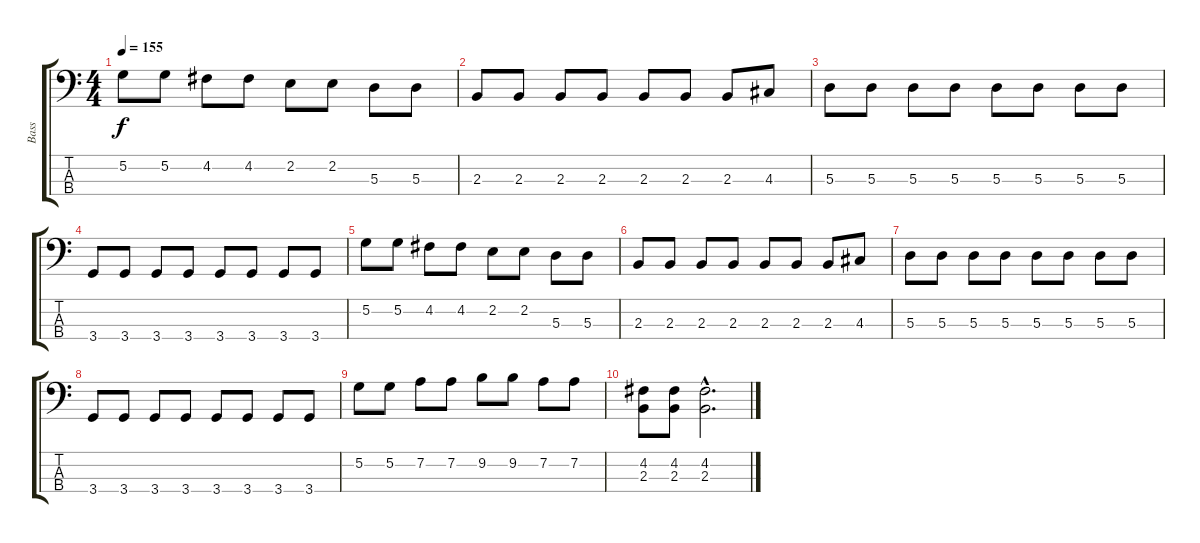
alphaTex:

\track ("Bass" "Bass") {instrument electricbasspick}
\staff {score tabs}
\tuning (G2 D2 A1 E1) {hide}
\ts (4 4)
\tempo 155
\clef f4
\ks c
5.2.8{dy f} 5.2.8 4.2.8 4.2.8 2.2.8 2.2.8 5.3.8 5.3.8 |
2.3.8 2.3.8 2.3.8 2.3.8 2.3.8 2.3.8 2.3.8 4.3.8 |
5.3.8 5.3.8 5.3.8 5.3.8 5.3.8 5.3.8 5.3.8 5.3.8 |
3.4.8 3.4.8 3.4.8 3.4.8 3.4.8 3.4.8 3.4.8 3.4.8 |
5.2.8 5.2.8 4.2.8 4.2.8 2.2.8 2.2.8 5.3.8 5.3.8 |
2.3.8 2.3.8 2.3.8 2.3.8 2.3.8 2.3.8 2.3.8 4.3.8 |
5.3.8 5.3.8 5.3.8 5.3.8 5.3.8 5.3.8 5.3.8 5.3.8 |
3.4.8 3.4.8 3.4.8 3.4.8 3.4.8 3.4.8 3.4.8 3.4.8 |
5.2.8 5.2.8 7.2.8 7.2.8 9.2.8 9.2.8 7.2.8 7.2.8 |
(4.2 2.3).8 (4.2 2.3).8 (4.2{hac} 2.3{hac}).2{d}
